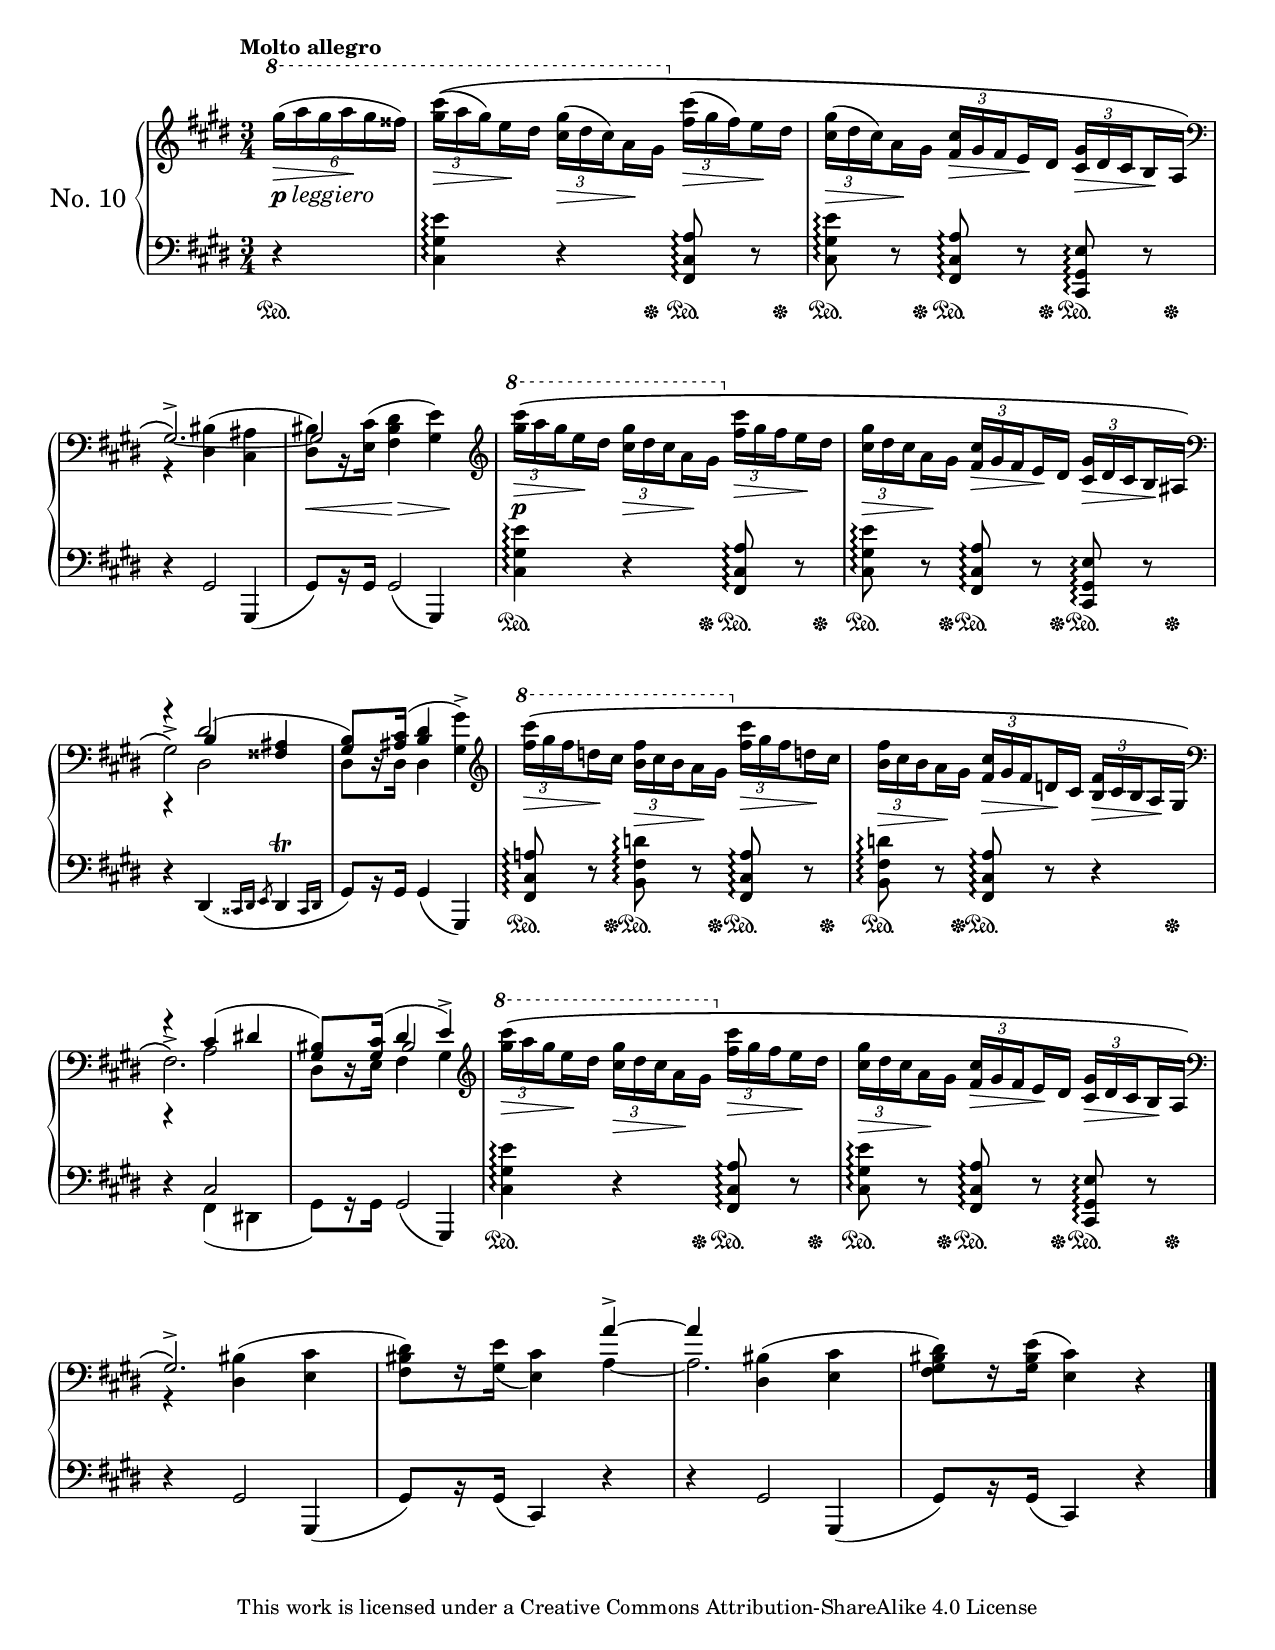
\version "2.22.2"

\include "includes/header-paper.ily"
%...+....1....+....2....+....3....+....4....+....5....+....6....+....7....+....

\version "2.22.2"
\language "english"

\include "global-variables.ily"

%%% Positions and shapes %%%

tieShapeA = \shape #'((0.25 . 0.5) (0 . 0.85) (0 . 0.85) (-0.25 . 0.5)) \etc

%%% Music %%%

global = {
  \time 3/4
  \key cs \minor
  \accidentalStyle piano
}

rightHandUpper = \relative {
  \partial 4 
  \omit TupletBracket
  \ottava 1 \tuplet 6/4 { gs'''16(\> a gs a\! gs fss) }
  \set subdivideBeams = ##t
  \set baseMoment = #(ly:make-moment 1/8)
  \tuplet 3/2 { <gs cs>16(\(\> a gs) } e16\! ds 
    \tuplet 3/2 { <cs gs'>16(\> ds cs) } a\! gs 
    \ottava 0 \tuplet 3/2 { <fs cs'>16(\> gs fs) } e16\! ds |
  \tuplet 3/2 { <cs gs'>16(\> ds cs) } a\! gs 
    \tuplet 3/2 { <fs cs'>16\> gs fs } e16\! ds 
    \tuplet 3/2 { <cs gs'>16\> ds cs } b16\! a | \break
  \clef bass
  \voiceOne
  gs2.->\)-\tieShapeA _~ |
  gs2 s4 |
  \clef treble \ottava 1
  \oneVoice
  \tuplet 3/2 { <gs''' cs>16\(\> a gs } e16\! ds 
    \tuplet 3/2 { <cs gs'>16\> ds cs } a\! gs 
    \ottava 0 \tuplet 3/2 { <fs cs'>16\> gs fs } e16\! ds |
  \tuplet 3/2 { <cs gs'>16\> ds cs } a\! gs 
    \tuplet 3/2 { <fs cs'>16\> gs fs } e16\! ds 
    \tuplet 3/2 { <cs gs'>16\> ds cs } b16\! as |
  \clef bass
  \voiceTwo
  gs2^>\) s4 |
  s2. |
  
  \barNumberCheck 9
  \clef treble \ottava 1
  \oneVoice
  \tuplet 3/2 { <fs''' cs'>16\(\> gs fs } d16\! cs
    \tuplet 3/2 { <b fs'>16\> cs b } a\! gs
    \ottava 0 \tuplet 3/2 { <fs cs'>16\> gs fs } d16\! cs |
  \tuplet 3/2 { <b fs'>16\> cs b } a\! gs
    \tuplet 3/2 { <fs cs'>16\> gs fs } d16\! cs
    \tuplet 3/2 { <b fs'>16\> cs b } a\! gs |
  \clef bass
  \voiceTwo
  fs2.^>\) |
  \voiceThree
  s4 bs2 |
  \clef treble \ottava 1
  \oneVoice
  \tuplet 3/2 { <gs''' cs>16\(\> a gs } e16\! ds 
    \tuplet 3/2 { <cs gs'>16\> ds cs } a\! gs 
    \ottava 0 \tuplet 3/2 { <fs cs'>16\> gs fs } e16\! ds |
  \tuplet 3/2 { <cs gs'>16\> ds cs } a\! gs 
    \tuplet 3/2 { <fs cs'>16\> gs fs } e16\! ds 
    \tuplet 3/2 { <cs gs'>16\> ds cs } b16\! a |
  \clef bass
  \voiceOne
  gs2.->\)
  % \barNumberCheck 16
  s2 << { \voiceOne a'4->~ | a4 s2 | } \\ { \voiceTwo a,4~ | a2. | } >>
  s2. |
  \bar "|."
}

rightHandLower = \relative {
  \voiceTwo
  \partial 4 s4
  s2. * 2 |
  r4 <ds bs'>^( <cs as'> |
  <ds bs'>8)[ r16 <e cs'>]^( <fs bs ds>4 <gs e'>) |
  s2. * 2 |
  <<
    { 
      \voiceThree a'4\rest ds,2( |
      <gs, b>8)[ s16 <as cs>]( <b ds>4 \stemDown <gs gs'>->) |
    }
    \\
    { \voiceFive s4 b <fss as> | s2. }
    \\ 
    { \voiceFour r4 ds2 | ds8[ r16 ds] ds4 s | }
  >> 
  
  \barNumberCheck 9
  s2. * 2 |
  <<
    { \voiceOne g'4\rest cs,( ds | <gs, bs>8)[ s16 <gs cs>16]( ds'4 e->) | }
    \\
    { \voiceTwo r4 a,2 | ds,8[ r16 e] fs4 gs | }
  >> 
  s2. * 2 |
  \voiceTwo
  r4 <ds bs'>^( <e cs'> |
  <fs bs ds>8)[ r16 <gs e'>]( <e cs'>4) s4 |
  
  \barNumberCheck 17
  s4 <ds bs'>^( <e cs'> |
  <fs gs bs ds>8)[ r16 <gs bs e>]^( <e cs'>4) d4\rest |
}

rightHand = <<
  \clef treble
  \global
  \set Score.tempoHideNote = ##t 
  \tempo "Molto allegro" 4 = 120
  \new Voice \rightHandUpper
  \new Voice \rightHandLower
>>

leftHand = \relative {
  \clef bass
  \global
  \partial 4 r4
  <cs gs' e'>4\arpeggio r <fs, cs' a'>8\arpeggio r |
  <cs' gs' e'>8\arpeggio r <fs, cs' a'>\arpeggio r <cs gs' e'>8\arpeggio r |
  r4 gs'2*1/2 gs,4( |
  gs'8)[ r16 gs16] gs2*1/2( gs,4) |
  <cs' gs' e'>4\arpeggio r <fs, cs' a'>8\arpeggio r |
  <cs' gs' e'>8\arpeggio r <fs, cs' a'>\arpeggio r <cs gs' e'>8\arpeggio r |
  \tag layout {
    r4 ds4( \grace { css16[ ds] \slashFlag e8 } 
      \afterGrace ds4\trill { css16[ ds] } |
  }
  \tag midi {
    \tuplet 3/2 { r4. ds4 css16 ds e ds e ds cs ds | }
  }
  gs8)[ r16 gs] gs4( gs,) |
  
  \barNumberCheck 9
  <fs' cs' a'>8\arpeggio r <b fs' d'>\arpeggio r <fs cs' a'>\arpeggio r |
  <b fs' d'>8\arpeggio r <fs cs' a'>\arpeggio r r4 |
  r4
    <<
      { \voiceThree cs'2 | s4 gs2*1/2_( gs,4) | }
      \\
      { \voiceFour fs'4( ds! | gs8)[ r16 gs] s2 | }
    >> 
  <cs gs' e'>4\arpeggio r <fs, cs' a'>8\arpeggio r |
  <cs' gs' e'>8\arpeggio r <fs, cs' a'>\arpeggio r <cs gs' e'>8\arpeggio r |
  r4 gs'2*1/2 gs,4( |
  gs'8)[ r16 gs]( cs,4) r4 |
  
  \barNumberCheck 17
  r4 gs'2*1/2 gs,4( |
  gs'8)[ r16 gs]( cs,4) r4 |
}

dynamics = {
  \override TextScript.Y-offset = -0.5
  \partial 4 s4^\pLeggiero
  s2. * 3 |
  s4\< s4.\> s8\! |
  s2.\p |
}

pedal = {
  \partial 4 s4\sustainOn
  s4.. s16\sustainOff s8.\sustainOn s16\sustainOff |
  s8.\sustainOn s16\sustainOff s8.\sustainOn s16\sustainOff 
    s8.\sustainOn s16\sustainOff |
  s2. * 2 |
  s4..\sustainOn s16\sustainOff s8.\sustainOn s16\sustainOff |
  s8.\sustainOn s16\sustainOff s8.\sustainOn s16\sustainOff 
    s8.\sustainOn s16\sustainOff |
  s2. * 2 |
  
  \barNumberCheck 9
  s8.\sustainOn s16\sustainOff s8.\sustainOn s16\sustainOff 
    s8.\sustainOn s16\sustainOff |
  s8.\sustainOn s16\sustainOff s4..\sustainOn s16\sustainOff |
  s2. * 2 |
  s4..\sustainOn s16\sustainOff s8.\sustainOn s16\sustainOff |
  s8.\sustainOn s16\sustainOff s8.\sustainOn s16\sustainOff 
    s8.\sustainOn s16\sustainOff |
}

preludeTenMusic = \score { 
  \keepWithTag #'layout
  \new PianoStaff \with { 
    instrumentName = \markup \huge "No. 10"
  } <<
    \new Staff = "upper" \rightHand
    \new Dynamics \dynamics
    \new Staff = "lower" \leftHand
    \new Dynamics \pedal
  >>
  \layout {}
}

preludeTenMidi = \book {
  \bookOutputName "prelude-op28-no10"
  \score { 
    \keepWithTag #'midi
    <<
      \new Staff = "upper" << \rightHand \dynamics \pedal >>
      \new Staff = "lower" << \leftHand \dynamics \pedal >>
    >>
    \midi {}
  }
}


\preludeTenMusic
\preludeTenMidi
